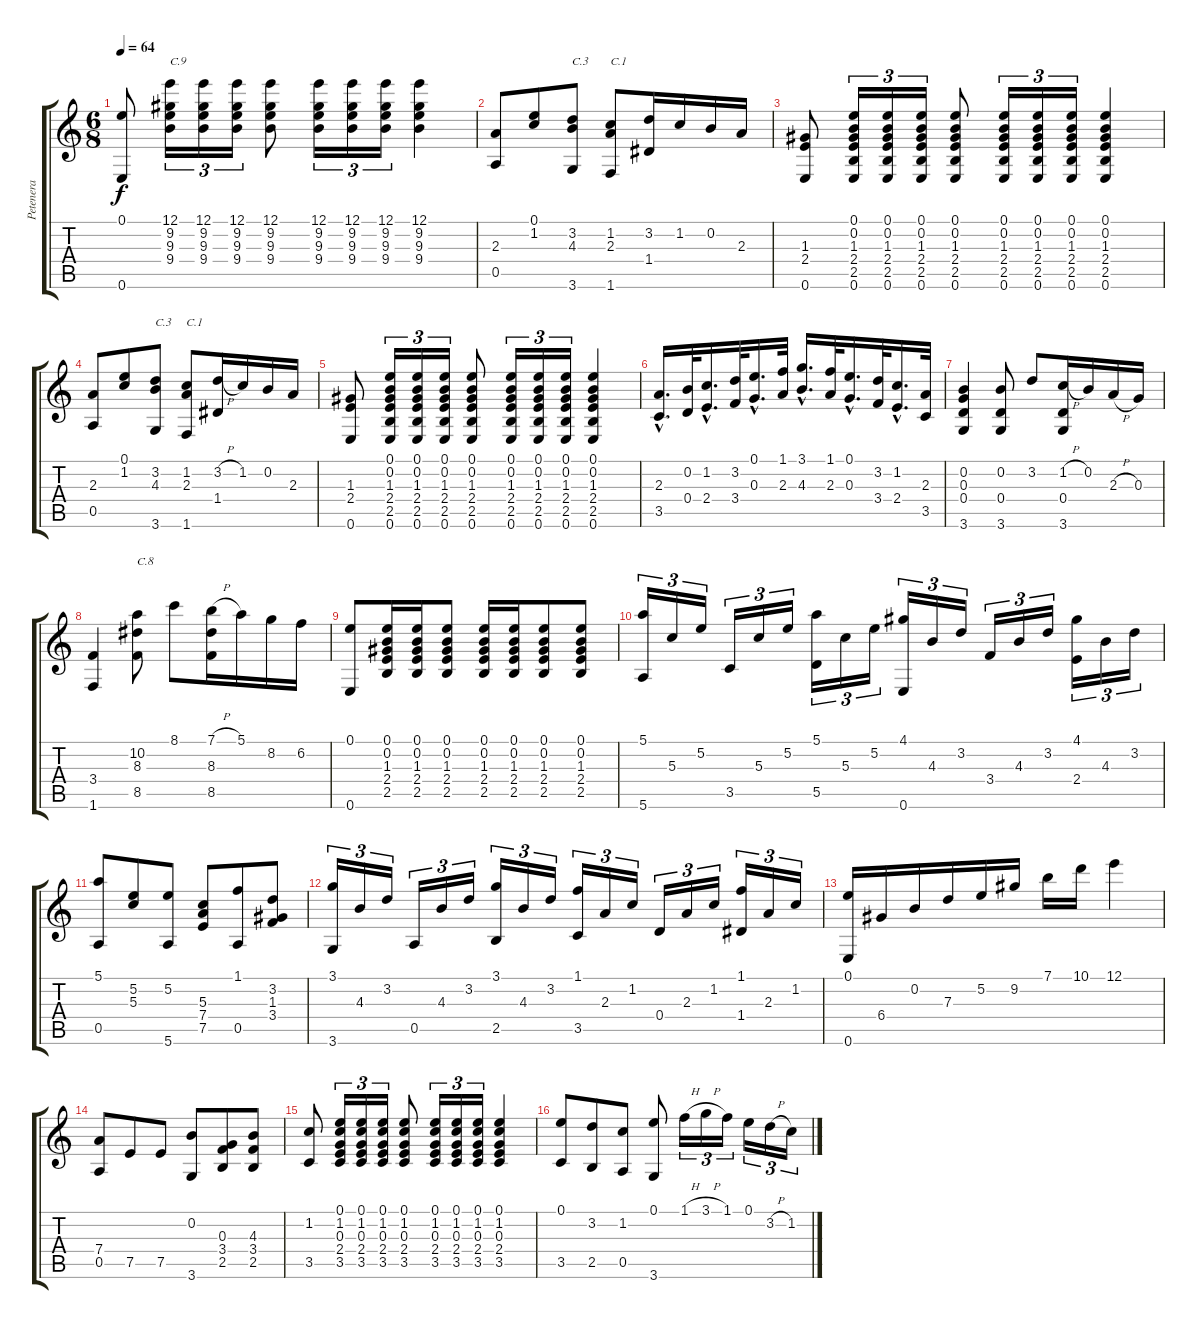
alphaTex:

\track ("Petenera" "Petenera") {instrument acousticguitarnylon}
\staff {score tabs}
\tuning (E4 B3 G3 D3 A2 E2) {hide}
\ts (6 8)
\tempo 64
\clef g2
\ks c
(0.1 0.6).8{dy f} (12.1 9.2 9.3 9.4).16{tu (3 2) txt "C.9"} (12.1 9.2 9.3 9.4).16{tu (3 2)} (12.1 9.2 9.3 9.4).16{tu (3 2)} (12.1 9.2 9.3 9.4).8 (12.1 9.2 9.3 9.4).16{tu (3 2)} (12.1 9.2 9.3 9.4).16{tu (3 2)} (12.1 9.2 9.3 9.4).16{tu (3 2)} (12.1 9.2 9.3 9.4).4 |
(2.3 0.5).8 (0.1 1.2).8 (3.2 4.3 3.6).8{txt "C.3"} (1.2 2.3 1.6).8{txt "C.1"} (3.2 1.4).16 1.2.16 0.2.16 2.3.16 |
(1.3 2.4 0.6).8 (0.1 0.2 1.3 2.4 2.5 0.6).16{tu (3 2)} (0.1 0.2 1.3 2.4 2.5 0.6).16{tu (3 2)} (0.1 0.2 1.3 2.4 2.5 0.6).16{tu (3 2)} (0.1 0.2 1.3 2.4 2.5 0.6).8 (0.1 0.2 1.3 2.4 2.5 0.6).16{tu (3 2)} (0.1 0.2 1.3 2.4 2.5 0.6).16{tu (3 2)} (0.1 0.2 1.3 2.4 2.5 0.6).16{tu (3 2)} (0.1 0.2 1.3 2.4 2.5 0.6).4 |
(2.3 0.5).8 (0.1 1.2).8 (3.2 4.3 3.6).8{txt "C.3"} (1.2 2.3 1.6).8{txt "C.1"} (3.2{h} 1.4).16 1.2.16 0.2.16 2.3.16 |
(1.3 2.4 0.6).8 (0.1 0.2 1.3 2.4 2.5 0.6).16{tu (3 2)} (0.1 0.2 1.3 2.4 2.5 0.6).16{tu (3 2)} (0.1 0.2 1.3 2.4 2.5 0.6).16{tu (3 2)} (0.1 0.2 1.3 2.4 2.5 0.6).8 (0.1 0.2 1.3 2.4 2.5 0.6).16{tu (3 2)} (0.1 0.2 1.3 2.4 2.5 0.6).16{tu (3 2)} (0.1 0.2 1.3 2.4 2.5 0.6).16{tu (3 2)} (0.1 0.2 1.3 2.4 2.5 0.6).4 |
(2.3{hac} 3.5{hac}).16{d} (0.2 0.4).32 (1.2{hac} 2.4{hac}).16{d} (3.2 3.4).32 (0.1{hac} 0.3{hac}).16{d} (1.1 2.3).32 (3.1{hac} 4.3{hac}).16{d} (1.1 2.3).32 (0.1{hac} 0.3{hac}).16{d} (3.2 3.4).32 (1.2{hac} 2.4{hac}).16{d} (2.3 3.5).32 |
(0.2 0.3 0.4 3.6).4 (0.2 0.4 3.6).8 3.2.8 (1.2{h} 0.4 3.6).16 0.2.16 2.3{h}.16 0.3.16 |
(3.4 1.6).4 (10.2 8.3 8.5).8{txt "C.8"} 8.1.8 (7.1{h} 8.3 8.5).16 5.1.16 8.2.16 6.2.16 |
(0.1 0.6).8 (0.1 0.2 1.3 2.4 2.5).16 (0.1 0.2 1.3 2.4 2.5).16 (0.1 0.2 1.3 2.4 2.5).8 (0.1 0.2 1.3 2.4 2.5).16 (0.1 0.2 1.3 2.4 2.5).16 (0.1 0.2 1.3 2.4 2.5).8 (0.1 0.2 1.3 2.4 2.5).8 |
(5.1 5.6).16{tu (3 2)} 5.3.16{tu (3 2)} 5.2.16{tu (3 2)} 3.5.16{tu (3 2)} 5.3.16{tu (3 2)} 5.2.16{tu (3 2)} (5.1 5.5).16{tu (3 2)} 5.3.16{tu (3 2)} 5.2.16{tu (3 2)} (4.1 0.6).16{tu (3 2)} 4.3.16{tu (3 2)} 3.2.16{tu (3 2)} 3.4.16{tu (3 2)} 4.3.16{tu (3 2)} 3.2.16{tu (3 2)} (4.1 2.4).16{tu (3 2)} 4.3.16{tu (3 2)} 3.2.16{tu (3 2)} |
(5.1 0.5).8 (5.2 5.3).8 (5.2 5.6).8 (5.3 7.4 7.5).8 (1.1 0.5).8 (3.2 1.3 3.4).8 |
(3.1 3.6).16{tu (3 2)} 4.3.16{tu (3 2)} 3.2.16{tu (3 2)} 0.5.16{tu (3 2)} 4.3.16{tu (3 2)} 3.2.16{tu (3 2)} (3.1 2.5).16{tu (3 2)} 4.3.16{tu (3 2)} 3.2.16{tu (3 2)} (1.1 3.5).16{tu (3 2)} 2.3.16{tu (3 2)} 1.2.16{tu (3 2)} 0.4.16{tu (3 2)} 2.3.16{tu (3 2)} 1.2.16{tu (3 2)} (1.1 1.4).16{tu (3 2)} 2.3.16{tu (3 2)} 1.2.16{tu (3 2)} |
(0.1 0.6).16 6.4.16 0.2.16 7.3.16 5.2.16 9.2.16 7.1.16 10.1.16 12.1.4 |
(7.4 0.5).8 7.5.8 7.5.8 (0.2 3.6).8 (0.3 3.4 2.5).8 (4.3 3.4 2.5).8 |
(1.2 3.5).8 (0.1 1.2 0.3 2.4 3.5).16{tu (3 2)} (0.1 1.2 0.3 2.4 3.5).16{tu (3 2)} (0.1 1.2 0.3 2.4 3.5).16{tu (3 2)} (0.1 1.2 0.3 2.4 3.5).8 (0.1 1.2 0.3 2.4 3.5).16{tu (3 2)} (0.1 1.2 0.3 2.4 3.5).16{tu (3 2)} (0.1 1.2 0.3 2.4 3.5).16{tu (3 2)} (0.1 1.2 0.3 2.4 3.5).4 |
(0.1 3.5).8 (3.2 2.5).8 (1.2 0.5).8 (0.1 3.6).8 1.1{h}.16{tu (3 2)} 3.1{h}.16{tu (3 2)} 1.1.16{tu (3 2)} 0.1.16{tu (3 2)} 3.2{h}.16{tu (3 2)} 1.2.16{tu (3 2)}
